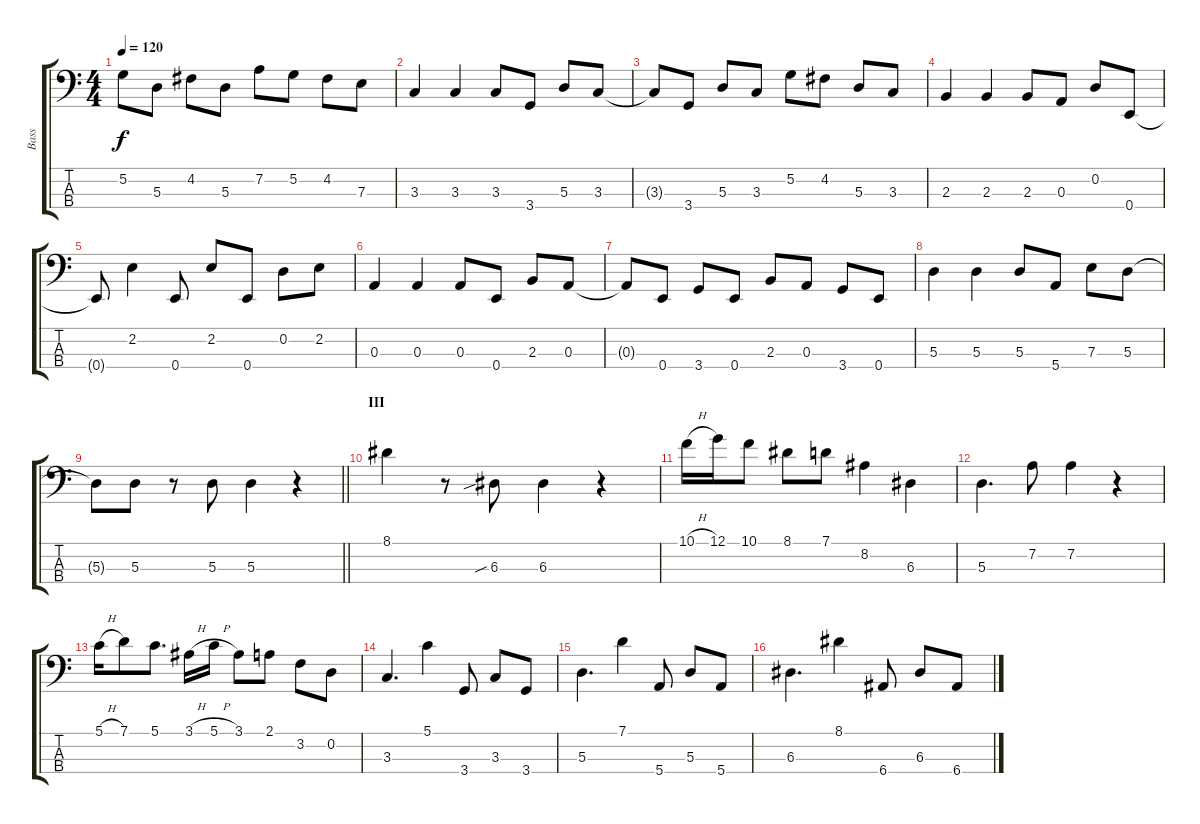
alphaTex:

\track ("Bass" "Bass") {instrument electricbassfinger}
\staff {score tabs}
\tuning (G2 D2 A1 E1) {hide}
\ts (4 4)
\tempo 120
\clef f4
\ks c
5.2{t}.8{dy f} 5.3.8 4.2.8 5.3.8 7.2.8 5.2.8 4.2.8 7.3.8 |
3.3.4 3.3.4 3.3.8 3.4.8 5.3.8 3.3.8 |
3.3{t}.8 3.4.8 5.3.8 3.3.8 5.2.8 4.2.8 5.3.8 3.3.8 |
2.3.4 2.3.4 2.3.8 0.3.8 0.2.8 0.4.8 |
0.4{t}.8 2.2.4 0.4.8 2.2.8 0.4.8 0.2.8 2.2.8 |
0.3.4 0.3.4 0.3.8 0.4.8 2.3.8 0.3.8 |
0.3{t}.8 0.4.8 3.4.8 0.4.8 2.3.8 0.3.8 3.4.8 0.4.8 |
5.3.4 5.3.4 5.3.8 5.4.8 7.3.8 5.3.8 |
\barLineRight lightlight
5.3{t}.8 5.3.8 r.8 5.3.8 5.3.4 r.4 |
\section ("" "III")
8.1.4 r.8 6.3{sib}.8 6.3.4 r.4 |
10.1{h}.16 12.1.16 10.1.8 8.1.8 7.1.8 8.2.4 6.3.4 |
5.3.4{d} 7.2.8 7.2.4 r.4 |
5.1{h}.16 7.1.8 5.1.8{d} 3.1{h}.16 5.1{h}.16 3.1.8 2.1.8 3.2.8 0.2.8 |
3.3.4{d} 5.1.4 3.4.8 3.3.8 3.4.8 |
5.3.4{d} 7.1.4 5.4.8 5.3.8 5.4.8 |
6.3.4{d} 8.1.4 6.4.8 6.3.8 6.4.8
